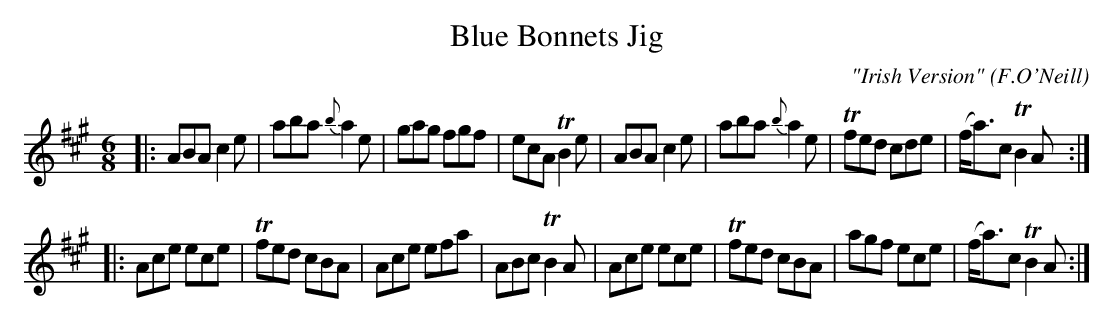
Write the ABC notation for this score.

X:1
T: Blue Bonnets Jig
C: "Irish Version"
O: F.O'Neill
M: 6/8
L: 1/8
K: A
|:\
ABA c2e | aba {b}a2e | gag fgf | ecA TB2e |\
ABA c2e | aba {b}a2e | Tfed cde | (f<a)c TB2A :|
|:\
Ace ece | Tfed cBA | Ace efa | ABc TB2A |\
Ace ece | Tfed cBA | agf ece | (f<a)c TB2A :|
